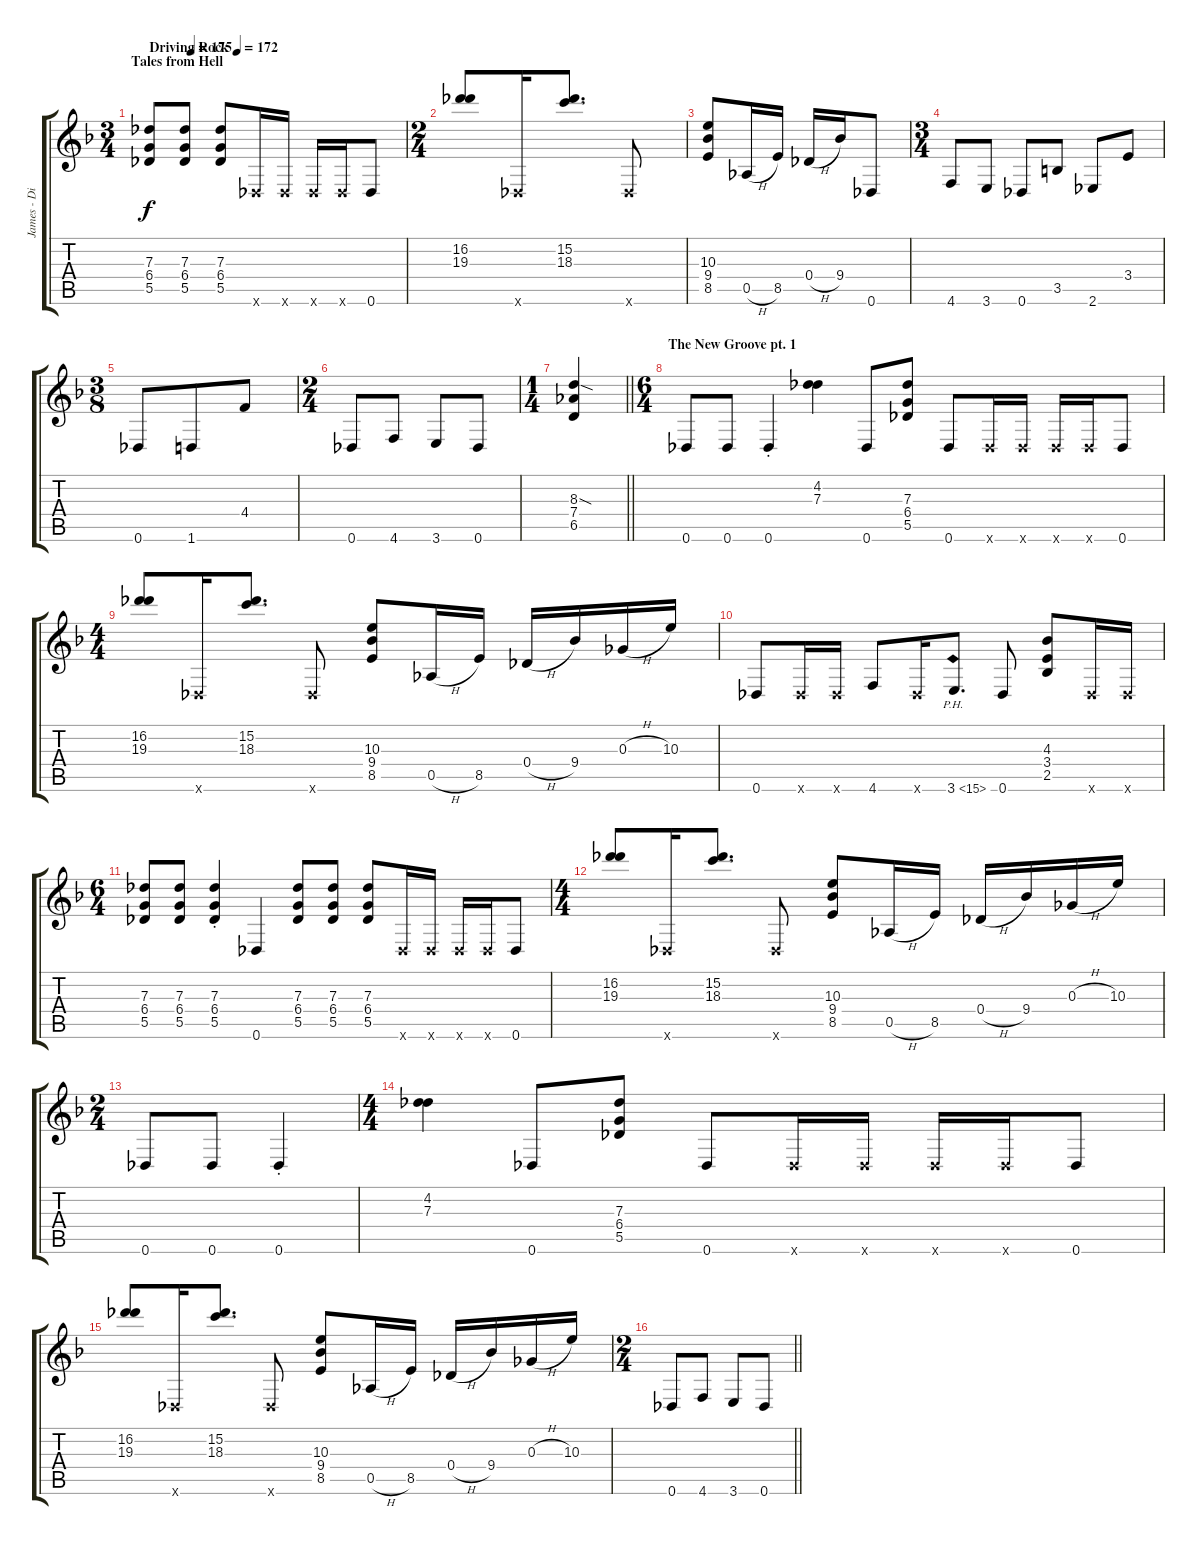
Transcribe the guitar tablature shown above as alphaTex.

\track ("James - Dist. Guitar" "James - Di") {instrument overdrivenguitar}
\staff {score tabs}
\tuning (Eb4 Bb3 Gb3 Db3 Ab2 Db2) {hide}
\ts (3 4)
\section ("" "Tales from Hell")
\tempo (172 "Driving Rock")
\tempo (175 0.16666666666666666)
\tempo (172 "Driving Rock")
\clef g2
\ks dminor
(7.3 6.4 5.5).8{dy f instrument overdrivenguitar} (7.3 6.4 5.5).8 (7.3 6.4 5.5).8 0.6{x}.16 0.6{x}.16 0.6{x}.16 0.6{x}.16 0.6.8 |
\ts (2 4)
(16.2 19.3).8 0.6{x}.16 (15.2 18.3).8{d} 0.6{x}.8 |
(10.3 9.4 8.5).8 0.5{h}.16 8.5.16 0.4{h}.16 9.4.16 0.6.8 |
\ts (3 4)
4.6.8 3.6.8 0.6.8 3.5.8 2.6.8 3.4.8 |
\ts (3 8)
0.6.8 1.6.8 4.4.8 |
\ts (2 4)
0.6.8 4.6.8 3.6.8 0.6.8 |
\ts (1 4)
\barLineRight lightlight
(8.3{sod} 7.4 6.5).4 |
\ts (6 4)
\section ("" "The New Groove pt. 1")
0.6.8 0.6.8 0.6{st}.4 (4.2 7.3).4 0.6.8 (7.3 6.4 5.5).8 0.6.8 0.6{x}.16 0.6{x}.16 0.6{x}.16 0.6{x}.16 0.6.8 |
\ts (4 4)
(16.2 19.3).8 0.6{x}.16 (15.2 18.3).8{d} 0.6{x}.8 (10.3 9.4 8.5).8 0.5{h}.16 8.5.16 0.4{h}.16 9.4.16 0.3{h}.16 10.3.16 |
0.6.8 0.6{x}.16 0.6{x}.16 4.6.8 0.6{x}.16 3.6{ph 12}.8{d} 0.6.8 (4.3 3.4 2.5).8 0.6{x}.16 0.6{x}.16 |
\ts (6 4)
(7.3 6.4 5.5).8 (7.3 6.4 5.5).8 (7.3{st} 6.4{st} 5.5{st}).4 0.6.4 (7.3 6.4 5.5).8 (7.3 6.4 5.5).8 (7.3 6.4 5.5).8 0.6{x}.16 0.6{x}.16 0.6{x}.16 0.6{x}.16 0.6.8 |
\ts (4 4)
(16.2 19.3).8 0.6{x}.16 (15.2 18.3).8{d} 0.6{x}.8 (10.3 9.4 8.5).8 0.5{h}.16 8.5.16 0.4{h}.16 9.4.16 0.3{h}.16 10.3.16 |
\ts (2 4)
0.6.8 0.6.8 0.6{st}.4 |
\ts (4 4)
(4.2 7.3).4 0.6.8 (7.3 6.4 5.5).8 0.6.8 0.6{x}.16 0.6{x}.16 0.6{x}.16 0.6{x}.16 0.6.8 |
(16.2 19.3).8 0.6{x}.16 (15.2 18.3).8{d} 0.6{x}.8 (10.3 9.4 8.5).8 0.5{h}.16 8.5.16 0.4{h}.16 9.4.16 0.3{h}.16 10.3.16 |
\ts (2 4)
\barLineRight lightlight
0.6.8 4.6.8 3.6.8 0.6.8
